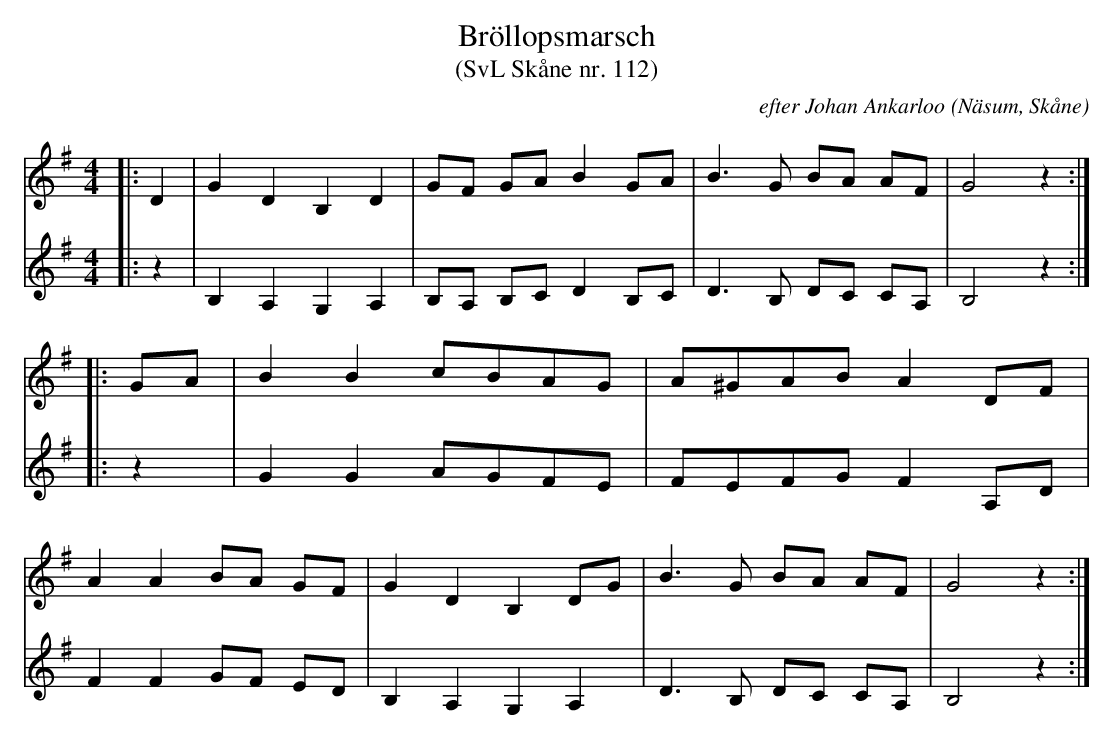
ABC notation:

X:1
T:Bröllopsmarsch
T:(SvL Skåne nr. 112)
C:efter Johan Ankarloo
O:Näsum, Skåne
M:4/4
L:1/8
K:G
V:1
|: D2 | G2 D2 B,2 D2 | GF GA B2 GA | B3 G BA AF | G4 z2 :|
|: GA | B2 B2 cBAG | A^GAB A2 DF |
A2 A2 BA GF | G2 D2 B,2 DG | B3 G BA AF | G4 z2 :|
V:2
|: z2 | B,2 A,2 G,2 A,2 | B,A, B,C D2 B,C | D3 B, DC CA, | B,4 z2 :|
|: z2 | G2 G2 AGFE | FEFG F2 A,D |
F2 F2 GF ED | B,2 A,2 G,2 A,2 | D3 B, DC CA, | B,4 z2 :|
